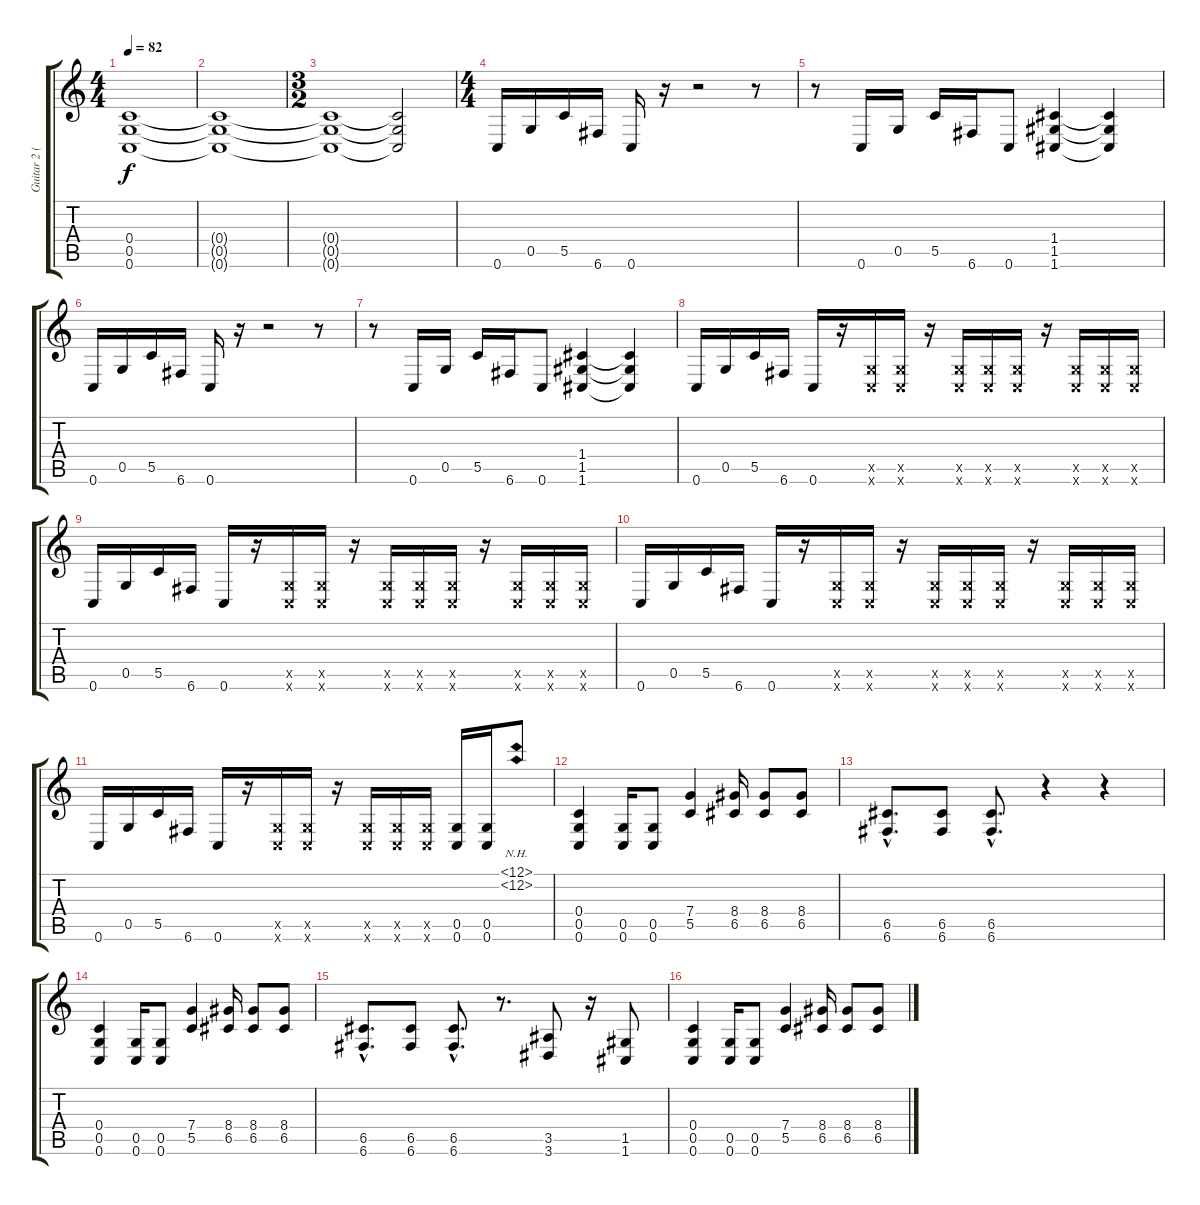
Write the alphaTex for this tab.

\track ("Guitar 2 (Back Up)" "Guitar 2 (") {instrument distortionguitar}
\staff {score tabs}
\tuning (D4 A3 F3 C3 G2 C2) {hide}
\ts (4 4)
\tempo 82
\clef g2
\ks c
(0.4 0.5 0.6).1{dy f} |
(0.4{t} 0.5{t} 0.6{t}).1 |
\ts (3 2)
(0.4{t} 0.5{t} 0.6{t}).1 (0.4{t} 0.5{t} 0.6{t}).2 |
\ts (4 4)
0.6.16 0.5.16 5.5.16 6.6.16 0.6.16 r.16 r.2 r.8 |
r.8 0.6.16 0.5.16 5.5.16 6.6.16 0.6.8 (1.4 1.5 1.6).4 (1.4{t} 1.5{t} 1.6{t}).4 |
0.6.16 0.5.16 5.5.16 6.6.16 0.6.16 r.16 r.2 r.8 |
r.8 0.6.16 0.5.16 5.5.16 6.6.16 0.6.8 (1.4 1.5 1.6).4 (1.4{t} 1.5{t} 1.6{t}).4 |
0.6.16 0.5.16 5.5.16 6.6.16 0.6.16 r.16 (0.5{x} 0.6{x}).16 (0.5{x} 0.6{x}).16 r.16 (0.5{x} 0.6{x}).16 (0.5{x} 0.6{x}).16 (0.5{x} 0.6{x}).16 r.16 (0.5{x} 0.6{x}).16 (0.5{x} 0.6{x}).16 (0.5{x} 0.6{x}).16 |
0.6.16 0.5.16 5.5.16 6.6.16 0.6.16 r.16 (0.5{x} 0.6{x}).16 (0.5{x} 0.6{x}).16 r.16 (0.5{x} 0.6{x}).16 (0.5{x} 0.6{x}).16 (0.5{x} 0.6{x}).16 r.16 (0.5{x} 0.6{x}).16 (0.5{x} 0.6{x}).16 (0.5{x} 0.6{x}).16 |
0.6.16 0.5.16 5.5.16 6.6.16 0.6.16 r.16 (0.5{x} 0.6{x}).16 (0.5{x} 0.6{x}).16 r.16 (0.5{x} 0.6{x}).16 (0.5{x} 0.6{x}).16 (0.5{x} 0.6{x}).16 r.16 (0.5{x} 0.6{x}).16 (0.5{x} 0.6{x}).16 (0.5{x} 0.6{x}).16 |
0.6.16 0.5.16 5.5.16 6.6.16 0.6.16 r.16 (0.5{x} 0.6{x}).16 (0.5{x} 0.6{x}).16 r.16 (0.5{x} 0.6{x}).16 (0.5{x} 0.6{x}).16 (0.5{x} 0.6{x}).16 (0.5 0.6).16 (0.5 0.6).16 (12.1{nh} 12.2{nh}).8 |
(0.4 0.5 0.6).4 (0.5 0.6).16 (0.5 0.6).8 (7.4 5.5).4 (8.4 6.5).16 (8.4 6.5).8 (8.4 6.5).8 |
(6.5{hac} 6.6{hac}).8{d} (6.5 6.6).8 (6.5{hac} 6.6{hac}).8{d} r.4 r.4 |
(0.4 0.5 0.6).4 (0.5 0.6).16 (0.5 0.6).8 (7.4 5.5).4 (8.4 6.5).16 (8.4 6.5).8 (8.4 6.5).8 |
(6.5{hac} 6.6{hac}).8{d} (6.5 6.6).8 (6.5{hac} 6.6{hac}).8{d} r.8{d} (3.5 3.6).8 r.16 (1.5 1.6).8 |
(0.4 0.5 0.6).4 (0.5 0.6).16 (0.5 0.6).8 (7.4 5.5).4 (8.4 6.5).16 (8.4 6.5).8 (8.4 6.5).8
